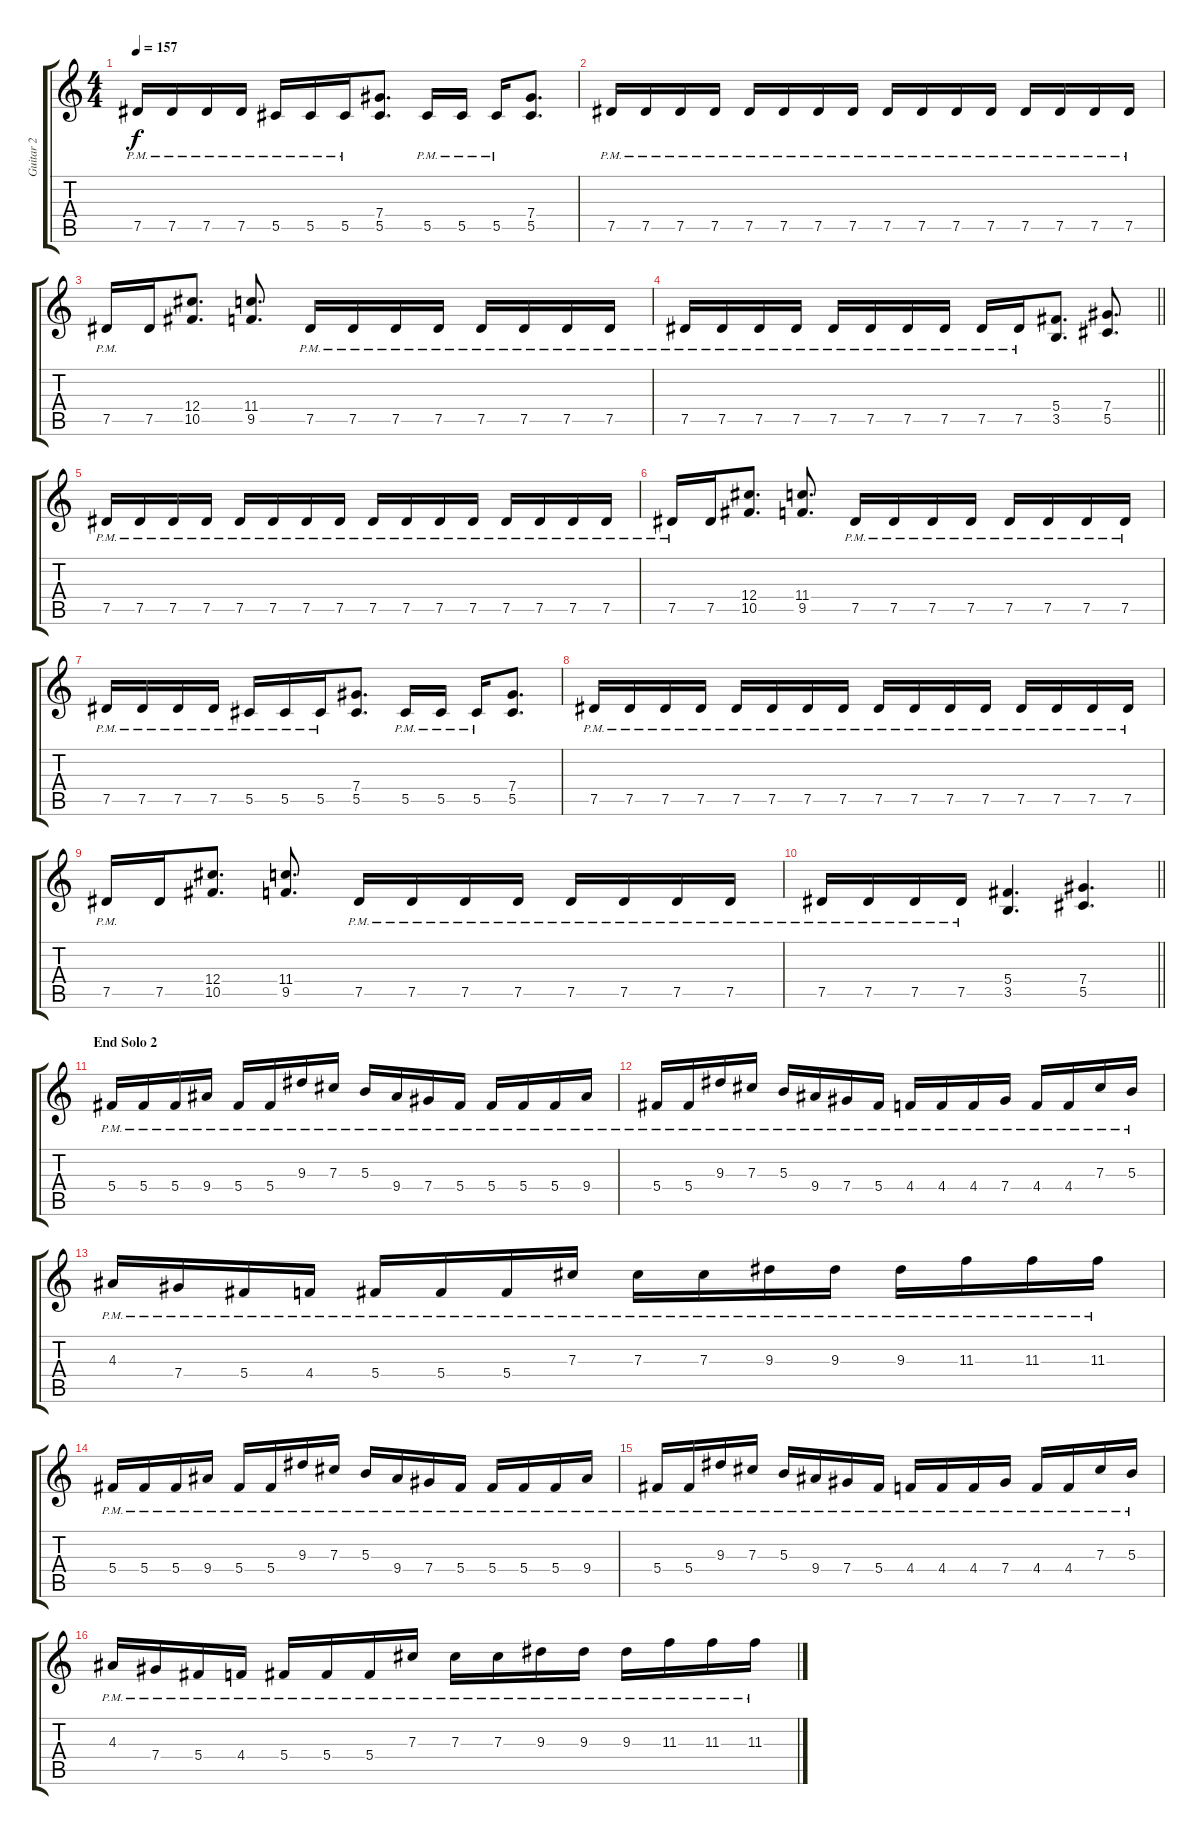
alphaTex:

\track ("Guitar 2" "Guitar 2") {instrument distortionguitar}
\staff {score tabs}
\tuning (Eb4 Bb3 Gb3 Db3 Ab2 Eb2) {hide}
\ts (4 4)
\tempo 157
\clef g2
\ks c
7.5{pm}.16{dy f} 7.5{pm}.16 7.5{pm}.16 7.5{pm}.16 5.5{pm}.16 5.5{pm}.16 5.5{pm}.16 (7.4 5.5).8{d} 5.5{pm}.16 5.5{pm}.16 5.5{pm}.16 (7.4 5.5).8{d} |
7.5{pm}.16 7.5{pm}.16 7.5{pm}.16 7.5{pm}.16 7.5{pm}.16 7.5{pm}.16 7.5{pm}.16 7.5{pm}.16 7.5{pm}.16 7.5{pm}.16 7.5{pm}.16 7.5{pm}.16 7.5{pm}.16 7.5{pm}.16 7.5{pm}.16 7.5{pm}.16 |
7.5{pm}.16 7.5.16 (12.4 10.5).8{d} (11.4 9.5).8{d} 7.5{pm}.16 7.5{pm}.16 7.5{pm}.16 7.5{pm}.16 7.5{pm}.16 7.5{pm}.16 7.5{pm}.16 7.5{pm}.16 |
\barLineRight lightlight
7.5{pm}.16 7.5{pm}.16 7.5{pm}.16 7.5{pm}.16 7.5{pm}.16 7.5{pm}.16 7.5{pm}.16 7.5{pm}.16 7.5{pm}.16 7.5{pm}.16 (5.4 3.5).8{d} (7.4 5.5).8{d} |
7.5{pm}.16 7.5{pm}.16 7.5{pm}.16 7.5{pm}.16 7.5{pm}.16 7.5{pm}.16 7.5{pm}.16 7.5{pm}.16 7.5{pm}.16 7.5{pm}.16 7.5{pm}.16 7.5{pm}.16 7.5{pm}.16 7.5{pm}.16 7.5{pm}.16 7.5{pm}.16 |
7.5{pm}.16 7.5.16 (12.4 10.5).8{d} (11.4 9.5).8{d} 7.5{pm}.16 7.5{pm}.16 7.5{pm}.16 7.5{pm}.16 7.5{pm}.16 7.5{pm}.16 7.5{pm}.16 7.5{pm}.16 |
7.5{pm}.16 7.5{pm}.16 7.5{pm}.16 7.5{pm}.16 5.5{pm}.16 5.5{pm}.16 5.5{pm}.16 (7.4 5.5).8{d} 5.5{pm}.16 5.5{pm}.16 5.5{pm}.16 (7.4 5.5).8{d} |
7.5{pm}.16 7.5{pm}.16 7.5{pm}.16 7.5{pm}.16 7.5{pm}.16 7.5{pm}.16 7.5{pm}.16 7.5{pm}.16 7.5{pm}.16 7.5{pm}.16 7.5{pm}.16 7.5{pm}.16 7.5{pm}.16 7.5{pm}.16 7.5{pm}.16 7.5{pm}.16 |
7.5{pm}.16 7.5.16 (12.4 10.5).8{d} (11.4 9.5).8{d} 7.5{pm}.16 7.5{pm}.16 7.5{pm}.16 7.5{pm}.16 7.5{pm}.16 7.5{pm}.16 7.5{pm}.16 7.5{pm}.16 |
\barLineRight lightlight
7.5{pm}.16 7.5{pm}.16 7.5{pm}.16 7.5{pm}.16 (5.4 3.5).4{d} (7.4 5.5).4{d} |
\section ("" "End Solo 2")
5.4{pm}.16 5.4{pm}.16 5.4{pm}.16 9.4{pm}.16 5.4{pm}.16 5.4{pm}.16 9.3{pm}.16 7.3{pm}.16 5.3{pm}.16 9.4{pm}.16 7.4{pm}.16 5.4{pm}.16 5.4{pm}.16 5.4{pm}.16 5.4{pm}.16 9.4{pm}.16 |
5.4{pm}.16 5.4{pm}.16 9.3{pm}.16 7.3{pm}.16 5.3{pm}.16 9.4{pm}.16 7.4{pm}.16 5.4{pm}.16 4.4{pm}.16 4.4{pm}.16 4.4{pm}.16 7.4{pm}.16 4.4{pm}.16 4.4{pm}.16 7.3{pm}.16 5.3{pm}.16 |
4.3{pm}.16 7.4{pm}.16 5.4{pm}.16 4.4{pm}.16 5.4{pm}.16 5.4{pm}.16 5.4{pm}.16 7.3{pm}.16 7.3{pm}.16 7.3{pm}.16 9.3{pm}.16 9.3{pm}.16 9.3{pm}.16 11.3{pm}.16 11.3{pm}.16 11.3{pm}.16 |
5.4{pm}.16 5.4{pm}.16 5.4{pm}.16 9.4{pm}.16 5.4{pm}.16 5.4{pm}.16 9.3{pm}.16 7.3{pm}.16 5.3{pm}.16 9.4{pm}.16 7.4{pm}.16 5.4{pm}.16 5.4{pm}.16 5.4{pm}.16 5.4{pm}.16 9.4{pm}.16 |
5.4{pm}.16 5.4{pm}.16 9.3{pm}.16 7.3{pm}.16 5.3{pm}.16 9.4{pm}.16 7.4{pm}.16 5.4{pm}.16 4.4{pm}.16 4.4{pm}.16 4.4{pm}.16 7.4{pm}.16 4.4{pm}.16 4.4{pm}.16 7.3{pm}.16 5.3{pm}.16 |
4.3{pm}.16 7.4{pm}.16 5.4{pm}.16 4.4{pm}.16 5.4{pm}.16 5.4{pm}.16 5.4{pm}.16 7.3{pm}.16 7.3{pm}.16 7.3{pm}.16 9.3{pm}.16 9.3{pm}.16 9.3{pm}.16 11.3{pm}.16 11.3{pm}.16 11.3{pm}.16
